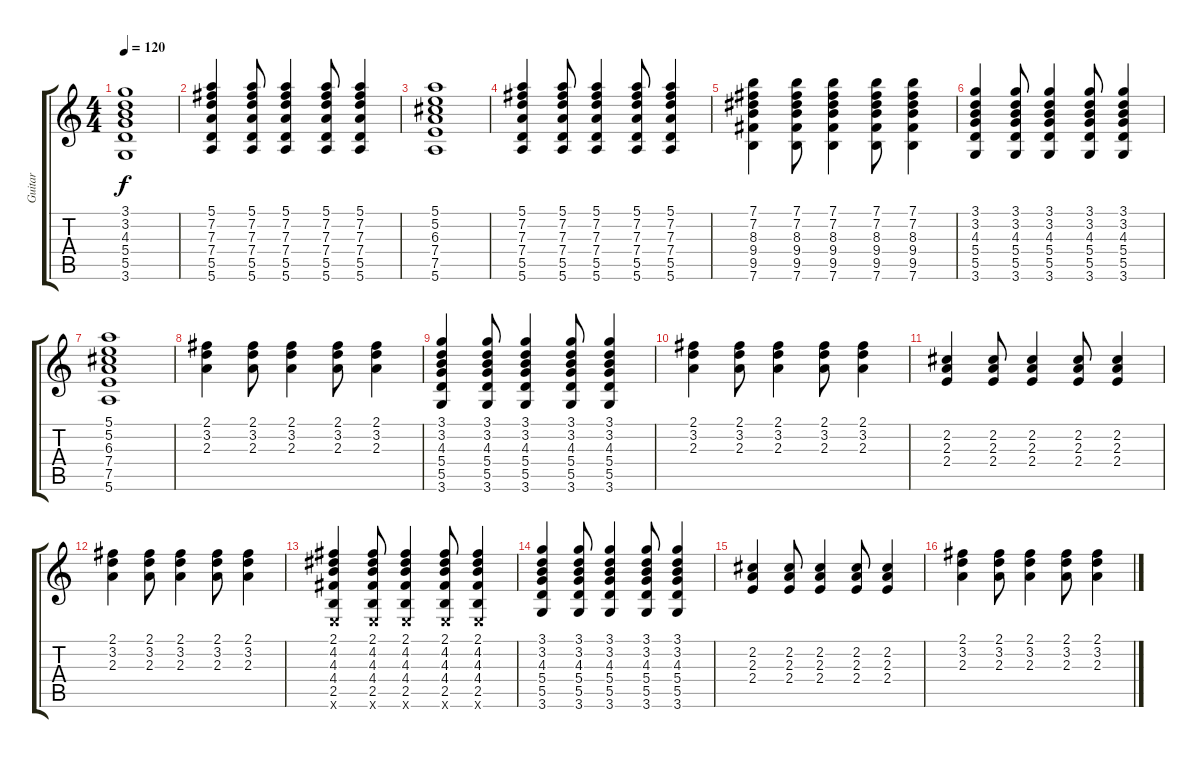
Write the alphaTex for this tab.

\track ("Guitar" "Guitar") {instrument acousticguitarsteel}
\staff {score tabs}
\tuning (E4 B3 G3 D3 A2 E2) {hide}
\ts (4 4)
\tempo 120
\clef g2
\ks c
(3.1 3.2 4.3 5.4 5.5 3.6).1{dy f} |
(5.1 7.2 7.3 7.4 5.5 5.6).4 (5.1 7.2 7.3 7.4 5.5 5.6).8 (5.1 7.2 7.3 7.4 5.5 5.6).4 (5.1 7.2 7.3 7.4 5.5 5.6).8 (5.1 7.2 7.3 7.4 5.5 5.6).4 |
(5.1 5.2 6.3 7.4 7.5 5.6).1 |
(5.1 7.2 7.3 7.4 5.5 5.6).4 (5.1 7.2 7.3 7.4 5.5 5.6).8 (5.1 7.2 7.3 7.4 5.5 5.6).4 (5.1 7.2 7.3 7.4 5.5 5.6).8 (5.1 7.2 7.3 7.4 5.5 5.6).4 |
(7.1 7.2 8.3 9.4 9.5 7.6).4 (7.1 7.2 8.3 9.4 9.5 7.6).8 (7.1 7.2 8.3 9.4 9.5 7.6).4 (7.1 7.2 8.3 9.4 9.5 7.6).8 (7.1 7.2 8.3 9.4 9.5 7.6).4 |
(3.1 3.2 4.3 5.4 5.5 3.6).4 (3.1 3.2 4.3 5.4 5.5 3.6).8 (3.1 3.2 4.3 5.4 5.5 3.6).4 (3.1 3.2 4.3 5.4 5.5 3.6).8 (3.1 3.2 4.3 5.4 5.5 3.6).4 |
(5.1 5.2 6.3 7.4 7.5 5.6).1 |
(2.1 3.2 2.3).4 (2.1 3.2 2.3).8 (2.1 3.2 2.3).4 (2.1 3.2 2.3).8 (2.1 3.2 2.3).4 |
(3.1 3.2 4.3 5.4 5.5 3.6).4 (3.1 3.2 4.3 5.4 5.5 3.6).8 (3.1 3.2 4.3 5.4 5.5 3.6).4 (3.1 3.2 4.3 5.4 5.5 3.6).8 (3.1 3.2 4.3 5.4 5.5 3.6).4 |
(2.1 3.2 2.3).4 (2.1 3.2 2.3).8 (2.1 3.2 2.3).4 (2.1 3.2 2.3).8 (2.1 3.2 2.3).4 |
(2.2 2.3 2.4).4 (2.2 2.3 2.4).8 (2.2 2.3 2.4).4 (2.2 2.3 2.4).8 (2.2 2.3 2.4).4 |
(2.1 3.2 2.3).4 (2.1 3.2 2.3).8 (2.1 3.2 2.3).4 (2.1 3.2 2.3).8 (2.1 3.2 2.3).4 |
(2.1 4.2 4.3 4.4 2.5 0.6{x}).4 (2.1 4.2 4.3 4.4 2.5 0.6{x}).8 (2.1 4.2 4.3 4.4 2.5 0.6{x}).4 (2.1 4.2 4.3 4.4 2.5 0.6{x}).8 (2.1 4.2 4.3 4.4 2.5 0.6{x}).4 |
(3.1 3.2 4.3 5.4 5.5 3.6).4 (3.1 3.2 4.3 5.4 5.5 3.6).8 (3.1 3.2 4.3 5.4 5.5 3.6).4 (3.1 3.2 4.3 5.4 5.5 3.6).8 (3.1 3.2 4.3 5.4 5.5 3.6).4 |
(2.2 2.3 2.4).4 (2.2 2.3 2.4).8 (2.2 2.3 2.4).4 (2.2 2.3 2.4).8 (2.2 2.3 2.4).4 |
(2.1 3.2 2.3).4 (2.1 3.2 2.3).8 (2.1 3.2 2.3).4 (2.1 3.2 2.3).8 (2.1 3.2 2.3).4
